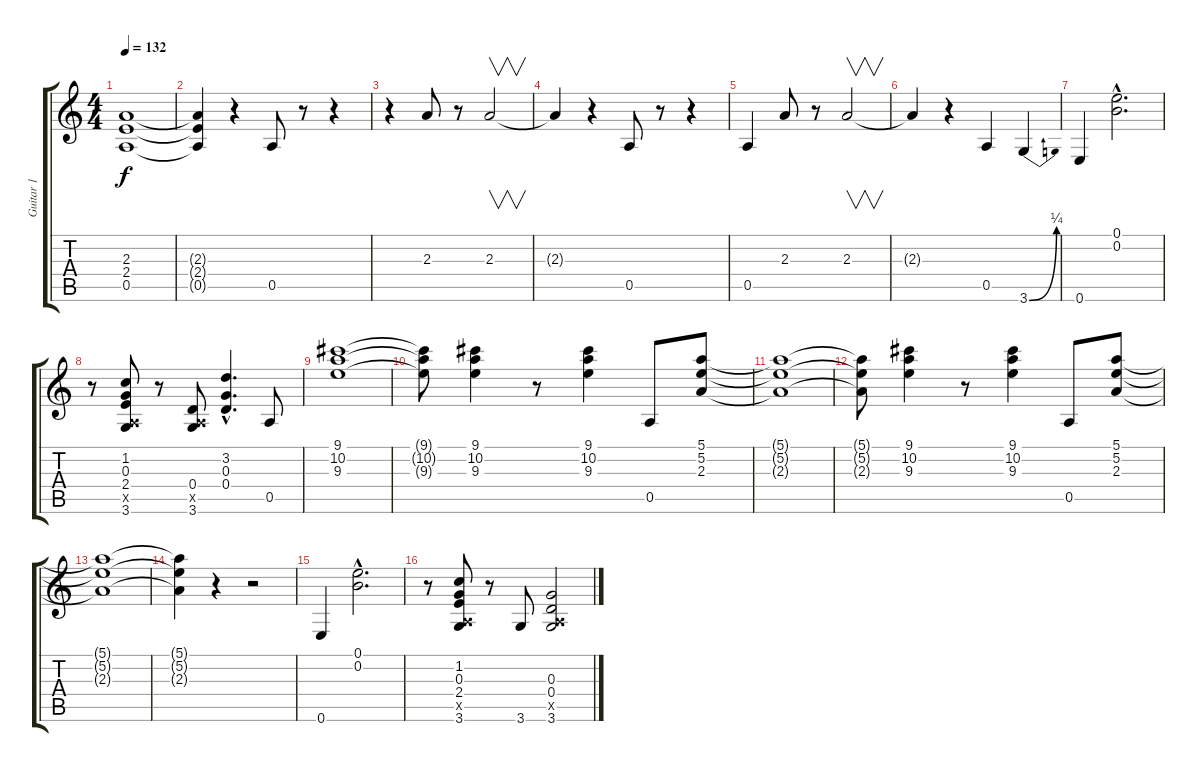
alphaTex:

\track ("Guitar 1" "Guitar 1") {instrument distortionguitar}
\staff {score tabs}
\tuning (E4 B3 G3 D3 A2 E2) {hide}
\ts (4 4)
\tempo 132
\clef g2
\ks c
(2.3 2.4 0.5).1{dy f} |
(2.3{t} 2.4{t} 0.5{t}).4 r.4 0.5.8 r.8 r.4 |
r.4 2.3.8 r.8 2.3.2{v} |
2.3{t}.4 r.4 0.5.8 r.8 r.4 |
0.5.4 2.3.8 r.8 2.3.2{v} |
2.3{t}.4 r.4 0.5.4 3.6{be (bend 0 0 60 1)}.4 |
0.6.4 (0.1{hac} 0.2{hac}).2{d} |
r.8 (1.2 0.3 2.4 0.5{x} 3.6).8 r.8 (0.4 0.5{x} 3.6).8 (3.2{hac} 0.3{hac} 0.4{hac}).4{d} 0.5.8 |
(9.1 10.2 9.3).1 |
(9.1{t} 10.2{t} 9.3{t}).8 (9.1 10.2 9.3).4 r.8 (9.1 10.2 9.3).4 0.5.8 (5.1 5.2 2.3).8 |
(5.1{t} 5.2{t} 2.3{t}).1 |
(5.1{t} 5.2{t} 2.3{t}).8 (9.1 10.2 9.3).4 r.8 (9.1 10.2 9.3).4 0.5.8 (5.1 5.2 2.3).8 |
(5.1{t} 5.2{t} 2.3{t}).1 |
(5.1{t} 5.2{t} 2.3{t}).4 r.4 r.2 |
0.6.4 (0.1{hac} 0.2{hac}).2{d} |
r.8 (1.2 0.3 2.4 0.5{x} 3.6).8 r.8 3.6.8 (0.3 0.4 0.5{x} 3.6).2
